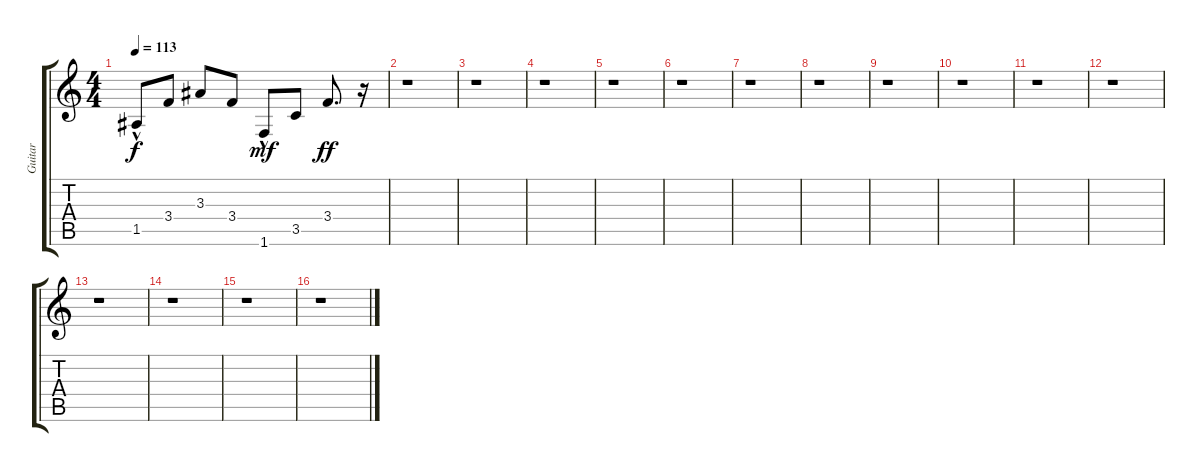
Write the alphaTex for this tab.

\track ("Guitar" "Guitar") {instrument electricguitarclean}
\staff {score tabs}
\tuning (E4 B3 G3 D3 A2 E2) {hide}
\ts (4 4)
\tempo 113
\clef g2
\ks c
1.5{hac}.8{dy f} 3.4.8 3.3.8 3.4.8 1.6{hac}.8{dy mf} 3.5.8 3.4.8{d dy ff} r.16 |
r.1 |
r.1 |
r.1 |
r.1 |
r.1 |
r.1 |
r.1 |
r.1 |
r.1 |
r.1 |
r.1 |
r.1 |
r.1 |
r.1 |
r.1
